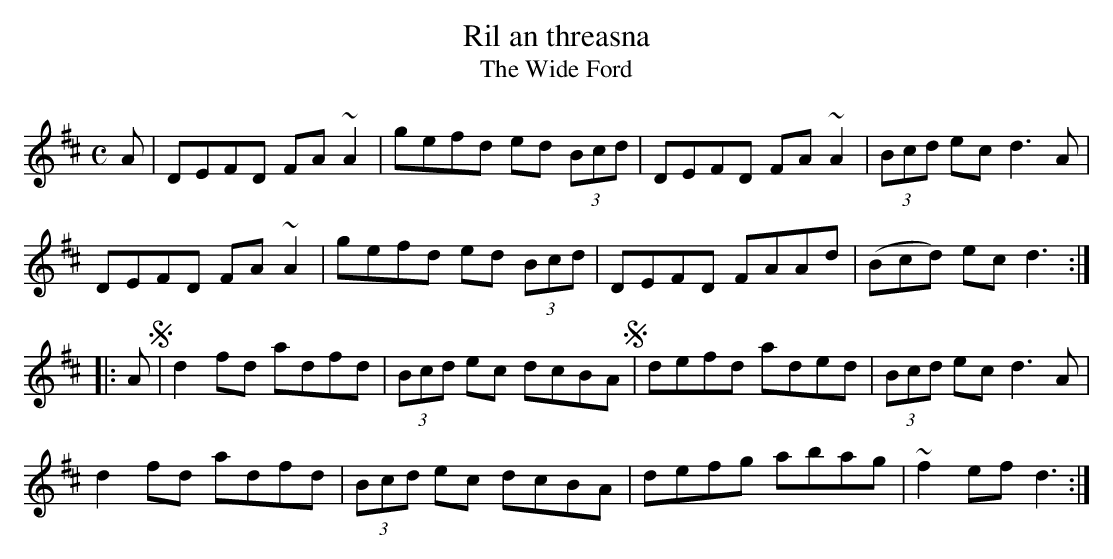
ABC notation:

X:1
T:Ril an threasna
T:Wide Ford, The
M:C
L:1/8
K:D
A|DEFD FA~A2|gefd ed (3Bcd|DEFD FA ~A2|(3Bcd ec d3A|
DEFD FA ~A2|gefd ed (3Bcd|DEFD FAAd|(Bcd) ec d3:|
|:AS|d2 fd adfd|(3Bcd ec dcBAS|defd aded|(3Bcd ec d3A|
d2 fd adfd|(3Bcd ec dcBA|defg abag|~f2ef d3:|
